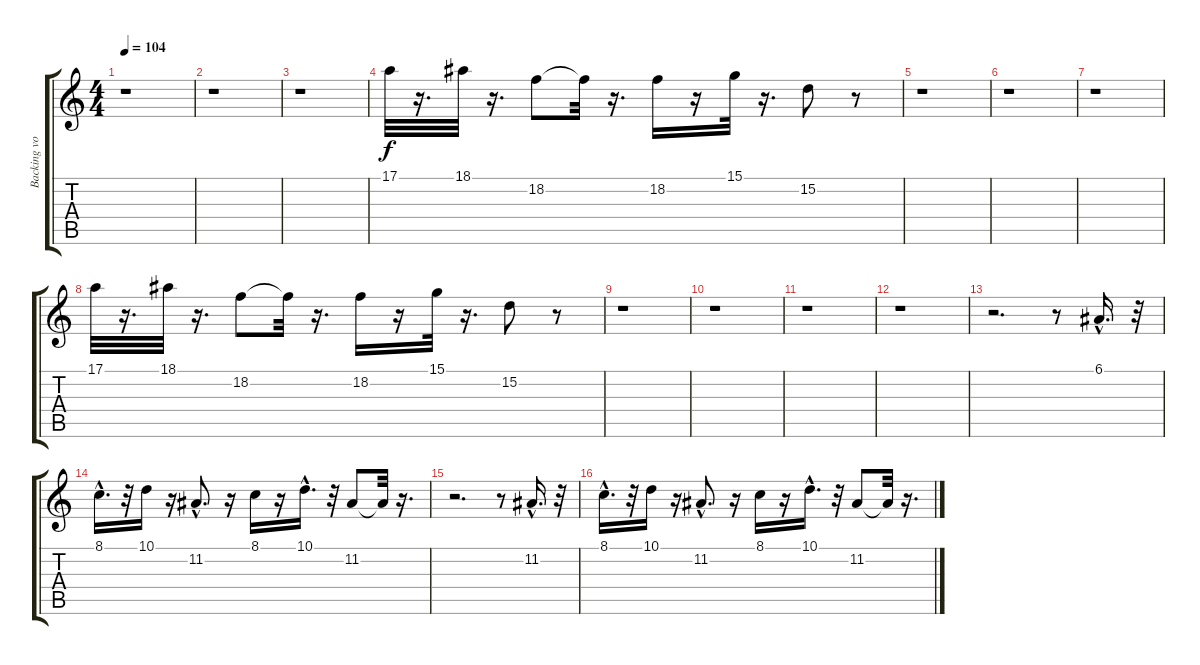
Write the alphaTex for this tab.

\track ("Backing vocal + Beep!" "Backing vo") {instrument voiceoohs}
\staff {score tabs}
\tuning (E4 B3 G3 D3 A2 E2) {hide}
\ts (4 4)
\tempo 104
\clef g2
\ks c
r.1{dy fff} |
r.1 |
r.1 |
17.1.32{dy f} r.16{d} 18.1.32 r.16{d} 18.2.8 18.2{t}.32 r.16{d} 18.2.16 r.16 15.1.32 r.16{d} 15.2.8 r.8 |
r.1 |
r.1 |
r.1 |
17.1.32 r.16{d} 18.1.32 r.16{d} 18.2.8 18.2{t}.32 r.16{d} 18.2.16 r.16 15.1.32 r.16{d} 15.2.8 r.8 |
r.1 |
r.1 |
r.1 |
r.1 |
r.2{d} r.8 6.1{hac}.16{d} r.32 |
8.1{hac}.16{d} r.32 10.1.16 r.16 11.2{hac}.8{d} r.16 8.1.16 r.16 10.1{hac}.16{d} r.32 11.2.8 11.2{t}.32 r.16{d} |
r.2{d} r.8 11.2{hac}.16{d} r.32 |
8.1{hac}.16{d} r.32 10.1.16 r.16 11.2{hac}.8{d} r.16 8.1.16 r.16 10.1{hac}.16{d} r.32 11.2.8 11.2{t}.32 r.16{d}
